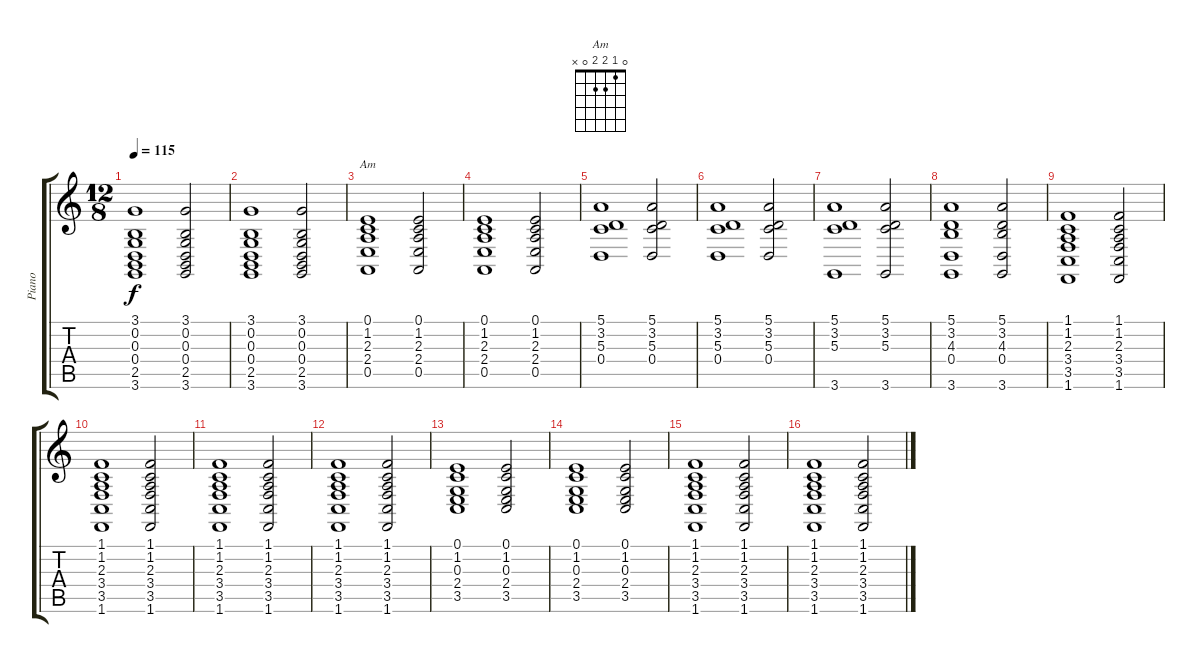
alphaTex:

\track ("Piano" "Piano") {instrument acousticgrandpiano}
\staff {score tabs}
\tuning (E4 B3 G3 D3 A2 E2) {hide}
\chord ("Am" 0 1 2 2 0 x)
\ts (12 8)
\tempo 115
\clef g2
\ks c
(3.1 0.2 0.3 0.4 2.5 3.6).1{dy f} (3.1 0.2 0.3 0.4 2.5 3.6).2 |
(3.1 0.2 0.3 0.4 2.5 3.6).1 (3.1 0.2 0.3 0.4 2.5 3.6).2 |
(0.1 1.2 2.3 2.4 0.5).1{ch "Am"} (0.1 1.2 2.3 2.4 0.5).2 |
(0.1 1.2 2.3 2.4 0.5).1 (0.1 1.2 2.3 2.4 0.5).2 |
(5.1 3.2 5.3 0.4).1 (5.1 3.2 5.3 0.4).2 |
(5.1 3.2 5.3 0.4).1 (5.1 3.2 5.3 0.4).2 |
(5.1 3.2 5.3 3.6).1 (5.1 3.2 5.3 3.6).2 |
(5.1 3.2 4.3 0.4 3.6).1 (5.1 3.2 4.3 0.4 3.6).2 |
(1.1 1.2 2.3 3.4 3.5 1.6).1 (1.1 1.2 2.3 3.4 3.5 1.6).2 |
(1.1 1.2 2.3 3.4 3.5 1.6).1 (1.1 1.2 2.3 3.4 3.5 1.6).2 |
(1.1 1.2 2.3 3.4 3.5 1.6).1 (1.1 1.2 2.3 3.4 3.5 1.6).2 |
(1.1 1.2 2.3 3.4 3.5 1.6).1 (1.1 1.2 2.3 3.4 3.5 1.6).2 |
(0.1 1.2 0.3 2.4 3.5).1 (0.1 1.2 0.3 2.4 3.5).2 |
(0.1 1.2 0.3 2.4 3.5).1 (0.1 1.2 0.3 2.4 3.5).2 |
(1.1 1.2 2.3 3.4 3.5 1.6).1 (1.1 1.2 2.3 3.4 3.5 1.6).2 |
(1.1 1.2 2.3 3.4 3.5 1.6).1 (1.1 1.2 2.3 3.4 3.5 1.6).2
